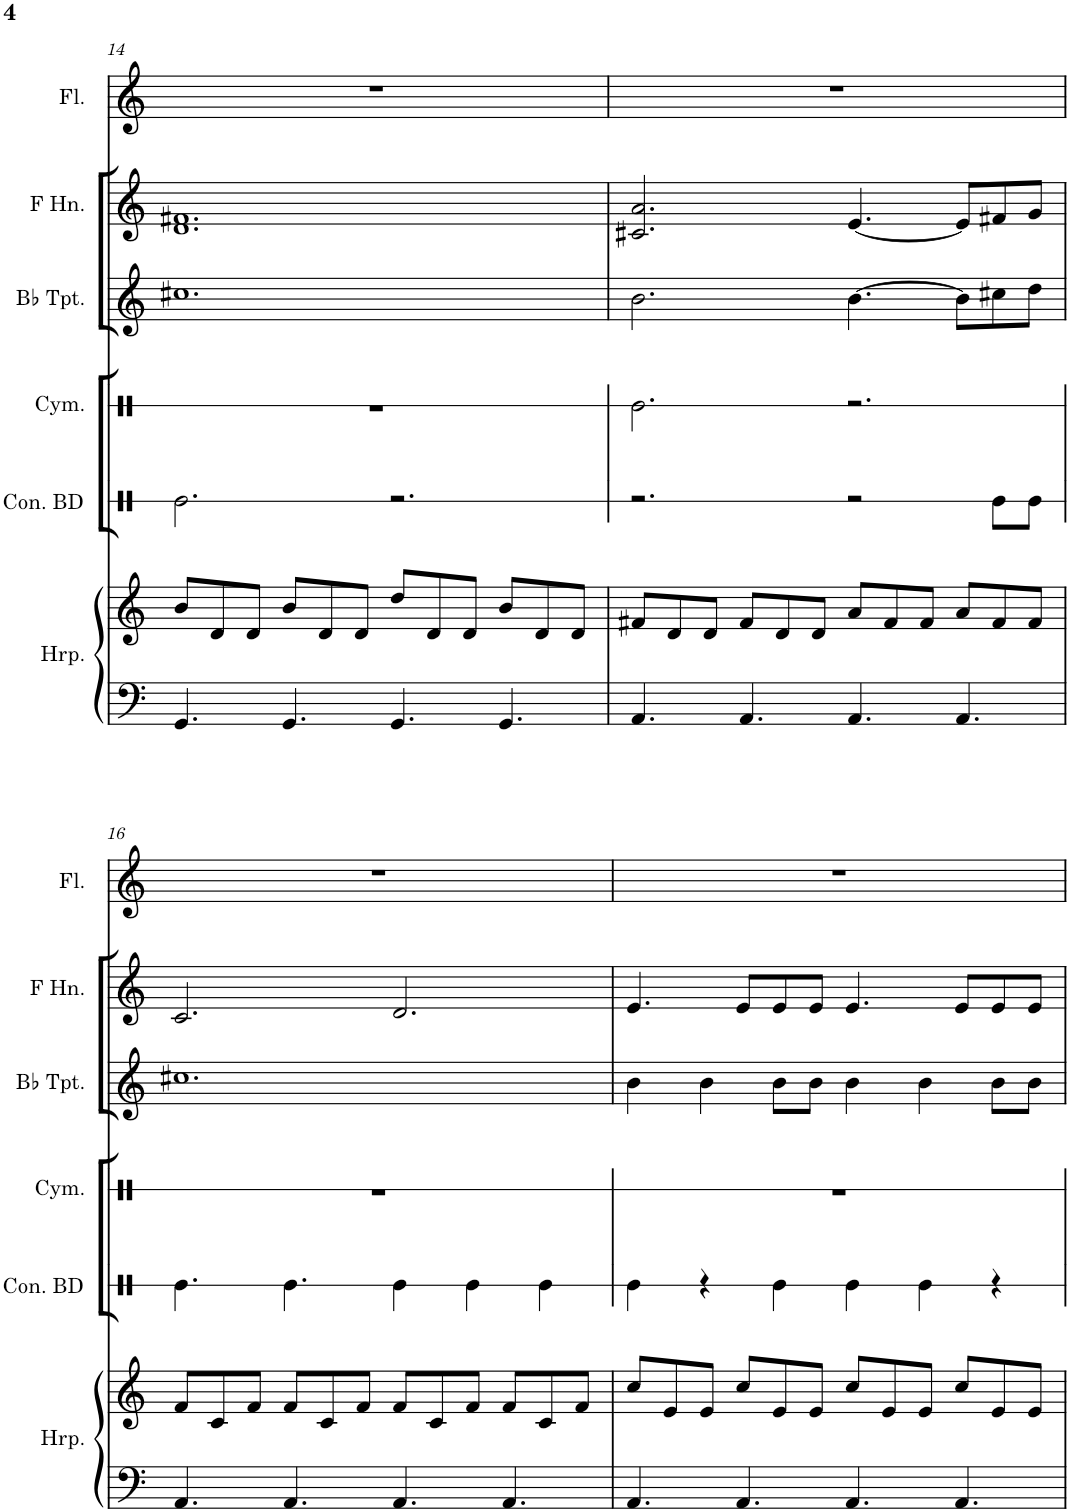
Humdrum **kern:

**kern	**kern	**kern	**kern	**kern	**kern	**kern
*part6	*part6	*part5	*part4	*part3	*part2	*part1
*staff7	*staff6	*staff5	*staff4	*staff3	*staff2	*staff1
*I"Harp	*	*I"Concert Bass Drum	*I"Cymbal	*I"Bb Trumpet	*I"2x Horn in F	*I"Flute
*I'Hrp.	*	*I'Con. BD	*I'Cym.	*I'Bb Tpt.	*	*I'Fl.
!!LO:PB:g=z
*clefF4	*clefG2	*clefX	*clefX	*clefG2	*clefG2	*clefG2
*	*	*	*	*Trd1c2	*Trd4c7	*
*k[]	*k[]	*k[]	*k[]	*k[]	*k[]	*k[]
*M12/8	*M12/8	*M12/8	*M12/8	*M12/8	*M12/8	*M12/8
=14	=14	=14	=14	=14	=14	=14
4.GG/	8b/L	2.Re\	1.r	1.cc#X	1.d 1.f#X	1.r
.	8d/	.	.	.	.	.
.	8d/J	.	.	.	.	.
4.GG/	8b/L	.	.	.	.	.
.	8d/	.	.	.	.	.
.	8d/J	.	.	.	.	.
4.GG/	8dd/L	2.r	.	.	.	.
.	8d/	.	.	.	.	.
.	8d/J	.	.	.	.	.
4.GG/	8b/L	.	.	.	.	.
.	8d/	.	.	.	.	.
.	8d/J	.	.	.	.	.
=15	=15	=15	=15	=15	=15	=15
4.AA/	8f#X/L	2.r	2.Re\	2.b\	2.c#X/ 2.a/	1.r
.	8d/	.	.	.	.	.
.	8d/J	.	.	.	.	.
4.AA/	8f#/L	.	.	.	.	.
.	8d/	.	.	.	.	.
.	8d/J	.	.	.	.	.
4.AA/	8a/L	2r	2.r	[4.b\	[4.e/	.
.	8f#/	.	.	.	.	.
.	8f#/J	.	.	.	.	.
4.AA/	8a/L	.	.	8b\L]	8e/L]	.
.	8f#/	8Re\L	.	8cc#X\	8f#X/	.
.	8f#/J	8Re\J	.	8dd\J	8g/J	.
!!LO:LB:g=z
=16	=16	=16	=16	=16	=16	=16
4.AA/	8f/L	4.Re\	1.r	1.cc#X	2.c/	1.r
.	8c/	.	.	.	.	.
.	8f/J	.	.	.	.	.
4.AA/	8f/L	4.Re\	.	.	.	.
.	8c/	.	.	.	.	.
.	8f/J	.	.	.	.	.
4.AA/	8f/L	4Re\	.	.	2.d/	.
.	8c/	.	.	.	.	.
.	8f/J	4Re\	.	.	.	.
4.AA/	8f/L	.	.	.	.	.
.	8c/	4Re\	.	.	.	.
.	8f/J	.	.	.	.	.
=17	=17	=17	=17	=17	=17	=17
4.AA/	8cc/L	4Re\	1.r	4b\	4.e/	1.r
.	8e/	.	.	.	.	.
.	8e/J	4r	.	4b\	.	.
4.AA/	8cc/L	.	.	.	8e/L	.
.	8e/	4Re\	.	8b\L	8e/	.
.	8e/J	.	.	8b\J	8e/J	.
4.AA/	8cc/L	4Re\	.	4b\	4.e/	.
.	8e/	.	.	.	.	.
.	8e/J	4Re\	.	4b\	.	.
4.AA/	8cc/L	.	.	.	8e/L	.
.	8e/	4r	.	8b\L	8e/	.
.	8e/J	.	.	8b\J	8e/J	.
=	=	=	=	=	=	=
*-	*-	*-	*-	*-	*-	*-
